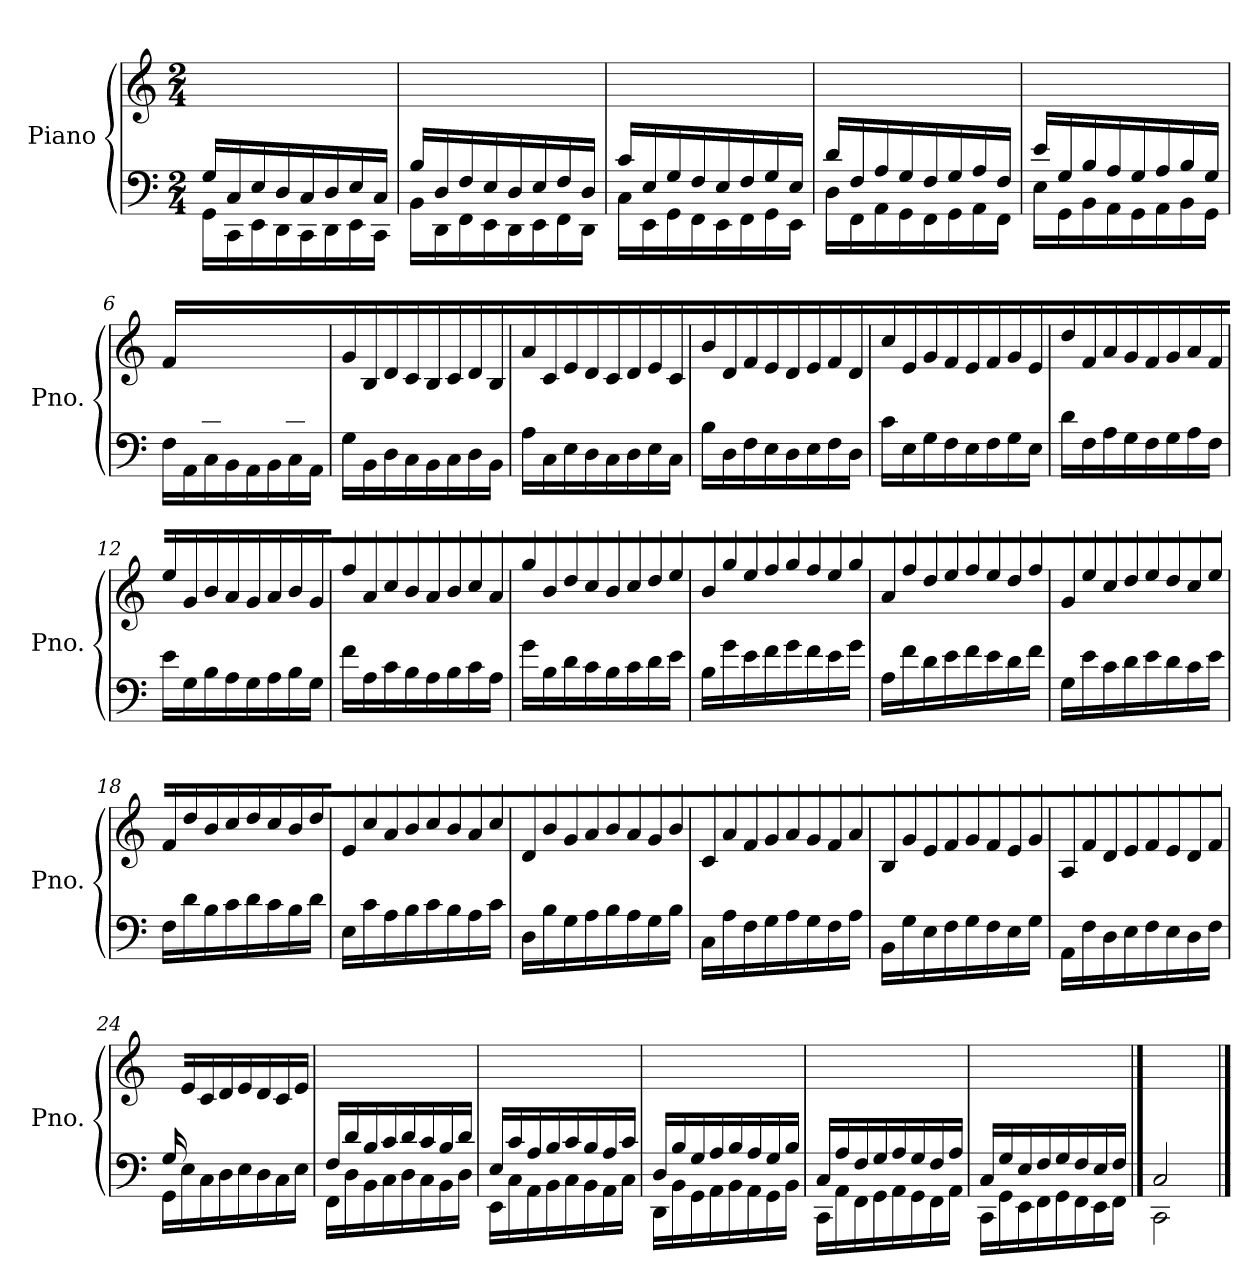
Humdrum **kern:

**kern	**kern
*part1	*part1
*staff2	*staff1
*I"Piano	*
*I'Pno.	*
*clefF4	*clefG2
*k[]	*k[]
*M2/4	*M2/4
=1	=1
*^	*
16G/LL	16GG<\LL	2ryy
16C/	16CC<\	.
16E/	16EE<\	.
16D/	16DD<\	.
16C/	16CC<\	.
16D/	16DD<\	.
16E/	16EE<\	.
16C/JJ	16CC<\JJ	.
=2	=2	=2
16B/LL	16BB<\LL	2ryy
16D/	16DD<\	.
16F/	16FF<\	.
16E/	16EE<\	.
16D/	16DD<\	.
16E/	16EE\	.
16F/	16FF\	.
16D/JJ	16DD\JJ	.
=3	=3	=3
16c/LL	16C<\LL	2ryy
16E/	16EE<\	.
16G/	16GG<\	.
16F/	16FF\	.
16E/	16EE\	.
16F/	16FF\	.
16G/	16GG\	.
16E/JJ	16EE\JJ	.
=4	=4	=4
16d/LL	16D<\LL	2ryy
16F/	16FF<\	.
16A/	16AA<\	.
16G/	16GG\	.
16F/	16FF\	.
16G/	16GG\	.
16A/	16AA\	.
16F/JJ	16FF\JJ	.
=5	=5	=5
16e/LL	16E<\LL	2ryy
16G/	16GG<\	.
16B/	16BB<\	.
16A/	16AA\	.
16G/	16GG\	.
16A/	16AA\	.
16B/	16BB\	.
16G/JJ	16GG\JJ	.
=6	=6	=6
16ryy	16F<\LL	16f/LL
16A/	16AA<\	4..ryy
16c/	16C\	.
16B/	16BB\	.
16A/	16AA\	.
16B/	16BB\	.
16c/	16C\	.
16A/JJ	16AA\JJ	.
*v	*v	*
=7	=7
16G<\LL	16g/LL
16BB<\	16B/
16D\	16d/
16C\	16c/
16BB\	16B/
16C\	16c/
16D\	16d/
16BB\JJ	16B/JJ
=8	=8
16A<\LL	16a/LL
16C<\	16c/
16E\	16e/
16D\	16d/
16C\	16c/
16D\	16d/
16E\	16e/
16C\JJ	16c/JJ
=9	=9
16B<\LL	16b/LL
16D<\	16d/
16F\	16f/
16E\	16e/
16D\	16d/
16E\	16e/
16F\	16f/
16D\JJ	16d/JJ
=10	=10
16c<\LL	16cc/LL
16E<\	16e/
16G\	16g/
16F\	16f/
16E\	16e/
16F\	16f/
16G\	16g/
16E\JJ	16e/JJ
=11	=11
16d<\LL	16dd/LL
16F<\	16f/
16A\	16a/
16G\	16g/
16F\	16f/
16G\	16g/
16A\	16a/
16F\JJ	16f/JJ
=12	=12
16e<\LL	16ee\LL
16G<\	16g\
16B\	16b\
16A\	16a\
16G\	16g\
16A\	16a\
16B\	16b\
16G\JJ	16g\JJ
=13	=13
16f<\LL	16ff\LL
16A<\	16a\
16c\	16cc\
16B\	16b\
16A\	16a\
16B\	16b\
16c\	16cc\
16A\JJ	16a\JJ
=14	=14
16g<\LL	16gg\LL
16B<\	16b\
16d\	16dd\
16c\	16cc\
16B\	16b\
16c\	16cc\
16d\	16dd\
16e\JJ	16ee\JJ
=15	=15
16B<\LL	16b\LL
16g<\	16gg\
16e<\	16ee\
16f<\	16ff\
16g<\	16gg\
16f<\	16ff\
16e<\	16ee\
16g<\JJ	16gg\JJ
=16	=16
16A<\LL	16a\LL
16f<\	16ff\
16d<\	16dd\
16e\	16ee\
16f\	16ff\
16e\	16ee\
16d\	16dd\
16f\JJ	16ff\JJ
=17	=17
16G<\LL	16g\LL
16e<\	16ee\
16c<\	16cc\
16d\	16dd\
16e\	16ee\
16d\	16dd\
16c\	16cc\
16e\JJ	16ee\JJ
=18	=18
16F<\LL	16f/LL
16d<\	16dd/
16B<\	16b/
16c\	16cc/
16d\	16dd/
16c\	16cc/
16B\	16b/
16d\JJ	16dd/JJ
=19	=19
16E<\LL	16e/LL
16c<\	16cc/
16A<\	16a/
16B\	16b/
16c\	16cc/
16B\	16b/
16A\	16a/
16c\JJ	16cc/JJ
=20	=20
16D<\LL	16d/LL
16B<\	16b/
16G\	16g/
16A\	16a/
16B\	16b/
16A\	16a/
16G\	16g/
16B\JJ	16b/JJ
=21	=21
16C<\LL	16c/LL
16A<\	16a/
16F<\	16f/
16G\	16g/
16A\	16a/
16G\	16g/
16F\	16f/
16A\JJ	16a/JJ
=22	=22
16BB<\LL	16B/LL
16G<\	16g/
16E\	16e/
16F\	16f/
16G\	16g/
16F\	16f/
16E\	16e/
16G\JJ	16g/JJ
=23	=23
16AA<\LL	16A/LL
16F<\	16f/
16D\	16d/
16E\	16e/
16F\	16f/
16E\	16e/
16D\	16d/
16F\JJ	16f/JJ
=24	=24
*^	*
16G/LL	16GG<\LL	16ryy
4..ryy	16E<\	16e/
.	16C\	16c/
.	16D\	16d/
.	16E\	16e/
.	16D\	16d/
.	16C\	16c/
.	16E\JJ	16e/JJ
=25	=25	=25
16F/LL	16FF<\LL	2ryy
16d/	16D<\	.
16B/	16BB\	.
16c/	16C\	.
16d/	16D\	.
16c/	16C\	.
16B/	16BB\	.
16d/JJ	16D\JJ	.
=26	=26	=26
16E/LL	16EE<\LL	2ryy
16c/	16C<\	.
16A/	16AA\	.
16B/	16BB\	.
16c/	16C\	.
16B/	16BB\	.
16A/	16AA\	.
16c/JJ	16C\JJ	.
=27	=27	=27
16D/LL	16DD<\LL	2ryy
16B/	16BB<\	.
16G/	16GG\	.
16A/	16AA\	.
16B/	16BB\	.
16A/	16AA\	.
16G/	16GG\	.
16B/JJ	16BB\JJ	.
=28	=28	=28
16C/LL	16CC<\LL	2ryy
16A/	16AA<\	.
16F/	16FF\	.
16G/	16GG\	.
16A/	16AA\	.
16G/	16GG\	.
16F/	16FF\	.
16A/JJ	16AA\JJ	.
=29	=29	=29
16C/LL	16CC<\LL	2ryy
16G/	16GG<\	.
16E/	16EE\	.
16F/	16FF\	.
16G/	16GG\	.
16F/	16FF\	.
16E/	16EE\	.
16F/JJ	16FF\JJ	.
==30	==30	==30
2C/	2CC\	2ryy
*v	*v	*
==	==
*-	*-
